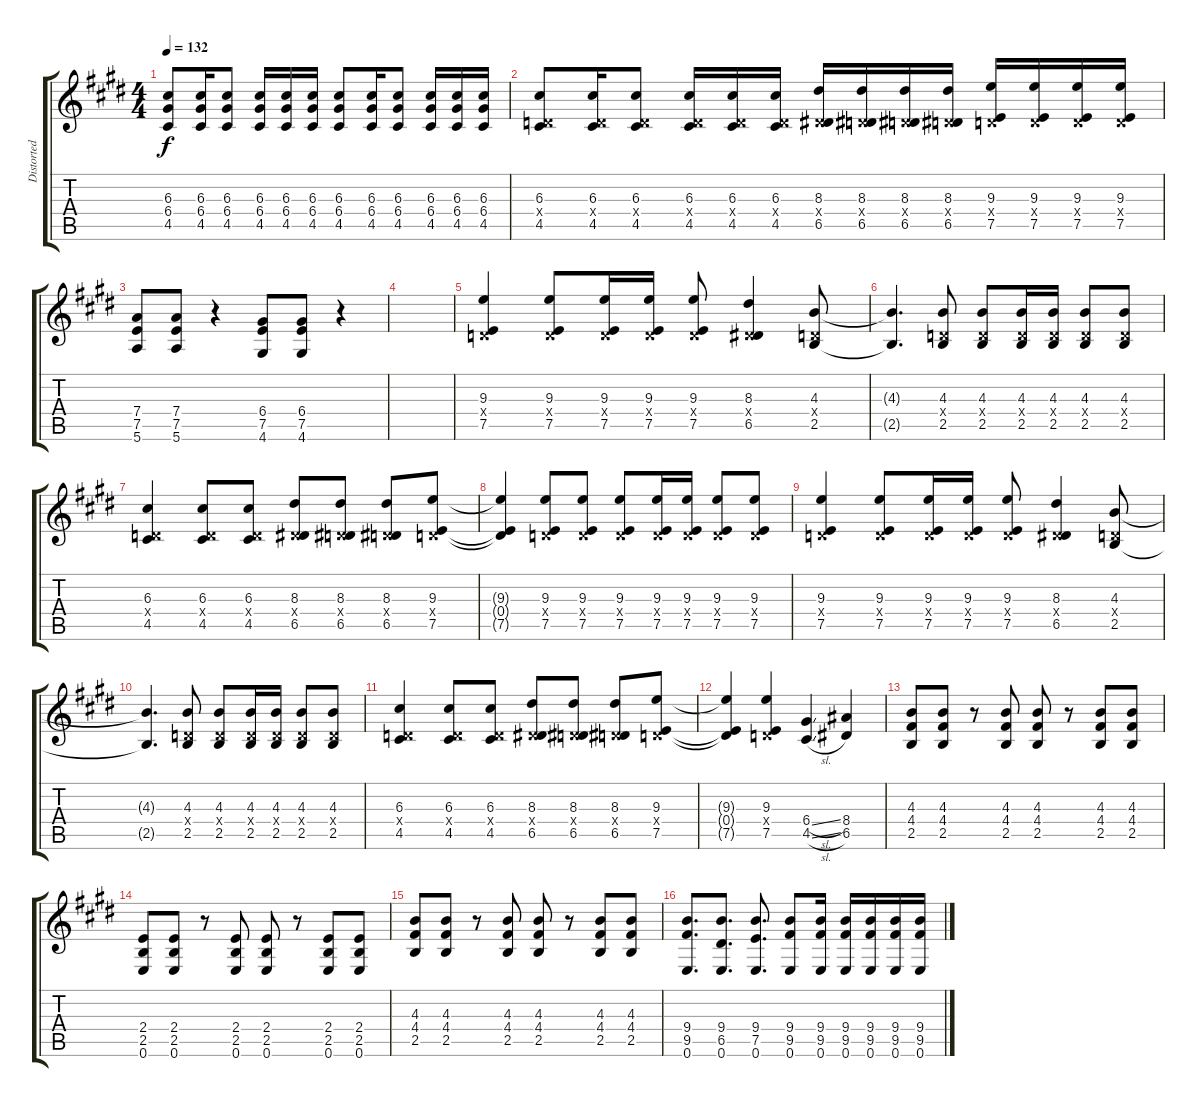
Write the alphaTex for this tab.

\track ("Distorted Guitar (Matt Skiba)" "Distorted ") {instrument distortionguitar}
\staff {score tabs}
\tuning (E4 B3 G3 D3 A2 E2) {hide}
\ts (4 4)
\tempo 132
\clef g2
\ks c#minor
(6.3 6.4 4.5).8{dy f} (6.3 6.4 4.5).16 (6.3 6.4 4.5).8 (6.3 6.4 4.5).16 (6.3 6.4 4.5).16 (6.3 6.4 4.5).16 (6.3 6.4 4.5).8 (6.3 6.4 4.5).16 (6.3 6.4 4.5).8 (6.3 6.4 4.5).16 (6.3 6.4 4.5).16 (6.3 6.4 4.5).16 |
(6.3 0.4{x} 4.5).8 (6.3 0.4{x} 4.5).16 (6.3 0.4{x} 4.5).8 (6.3 0.4{x} 4.5).16 (6.3 0.4{x} 4.5).16 (6.3 0.4{x} 4.5).16 (8.3 0.4{x} 6.5).16 (8.3 0.4{x} 6.5).16 (8.3 0.4{x} 6.5).16 (8.3 0.4{x} 6.5).16 (9.3 0.4{x} 7.5).16 (9.3 0.4{x} 7.5).16 (9.3 0.4{x} 7.5).16 (9.3 0.4{x} 7.5).16 |
(7.4 7.5 5.6).8 (7.4 7.5 5.6).8 r.4 (6.4 7.5 4.6).8 (6.4 7.5 4.6).8 r.4 |
|
\ks e
(9.3 0.4{x} 7.5).4 (9.3 0.4{x} 7.5).8 (9.3 0.4{x} 7.5).16 (9.3 0.4{x} 7.5).16 (9.3 0.4{x} 7.5).8 (8.3 0.4{x} 6.5).4 (4.3 0.4{x} 2.5).8 |
(4.3{t} 2.5{t}).4{d} (4.3 0.4{x} 2.5).8 (4.3 0.4{x} 2.5).8 (4.3 0.4{x} 2.5).16 (4.3 0.4{x} 2.5).16 (4.3 0.4{x} 2.5).8 (4.3 0.4{x} 2.5).8 |
(6.3 0.4{x} 4.5).4 (6.3 0.4{x} 4.5).8 (6.3 0.4{x} 4.5).8 (8.3 0.4{x} 6.5).8 (8.3 0.4{x} 6.5).8 (8.3 0.4{x} 6.5).8 (9.3 0.4{x} 7.5).8 |
(9.3{t} 0.4{t} 7.5{t}).4 (9.3 0.4{x} 7.5).8 (9.3 0.4{x} 7.5).8 (9.3 0.4{x} 7.5).8 (9.3 0.4{x} 7.5).16 (9.3 0.4{x} 7.5).16 (9.3 0.4{x} 7.5).8 (9.3 0.4{x} 7.5).8 |
(9.3 0.4{x} 7.5).4 (9.3 0.4{x} 7.5).8 (9.3 0.4{x} 7.5).16 (9.3 0.4{x} 7.5).16 (9.3 0.4{x} 7.5).8 (8.3 0.4{x} 6.5).4 (4.3 0.4{x} 2.5).8 |
(4.3{t} 2.5{t}).4{d} (4.3 0.4{x} 2.5).8 (4.3 0.4{x} 2.5).8 (4.3 0.4{x} 2.5).16 (4.3 0.4{x} 2.5).16 (4.3 0.4{x} 2.5).8 (4.3 0.4{x} 2.5).8 |
(6.3 0.4{x} 4.5).4 (6.3 0.4{x} 4.5).8 (6.3 0.4{x} 4.5).8 (8.3 0.4{x} 6.5).8 (8.3 0.4{x} 6.5).8 (8.3 0.4{x} 6.5).8 (9.3 0.4{x} 7.5).8 |
(9.3{t} 0.4{t} 7.5{t}).4 (9.3 0.4{x} 7.5).4 (6.4{sl} 4.5{sl}).4 (8.4 6.5).4 |
(4.3 4.4 2.5).8 (4.3 4.4 2.5).8 r.8 (4.3 4.4 2.5).8 (4.3 4.4 2.5).8 r.8 (4.3 4.4 2.5).8 (4.3 4.4 2.5).8 |
(2.4 2.5 0.6).8 (2.4 2.5 0.6).8 r.8 (2.4 2.5 0.6).8 (2.4 2.5 0.6).8 r.8 (2.4 2.5 0.6).8 (2.4 2.5 0.6).8 |
(4.3 4.4 2.5).8 (4.3 4.4 2.5).8 r.8 (4.3 4.4 2.5).8 (4.3 4.4 2.5).8 r.8 (4.3 4.4 2.5).8 (4.3 4.4 2.5).8 |
(9.4 9.5 0.6).8{d} (9.4 6.5 0.6).8{d} (9.4 7.5 0.6).8{d} (9.4 9.5 0.6).8 (9.4 9.5 0.6).16 (9.4 9.5 0.6).16 (9.4 9.5 0.6).16 (9.4 9.5 0.6).16 (9.4 9.5 0.6).16
